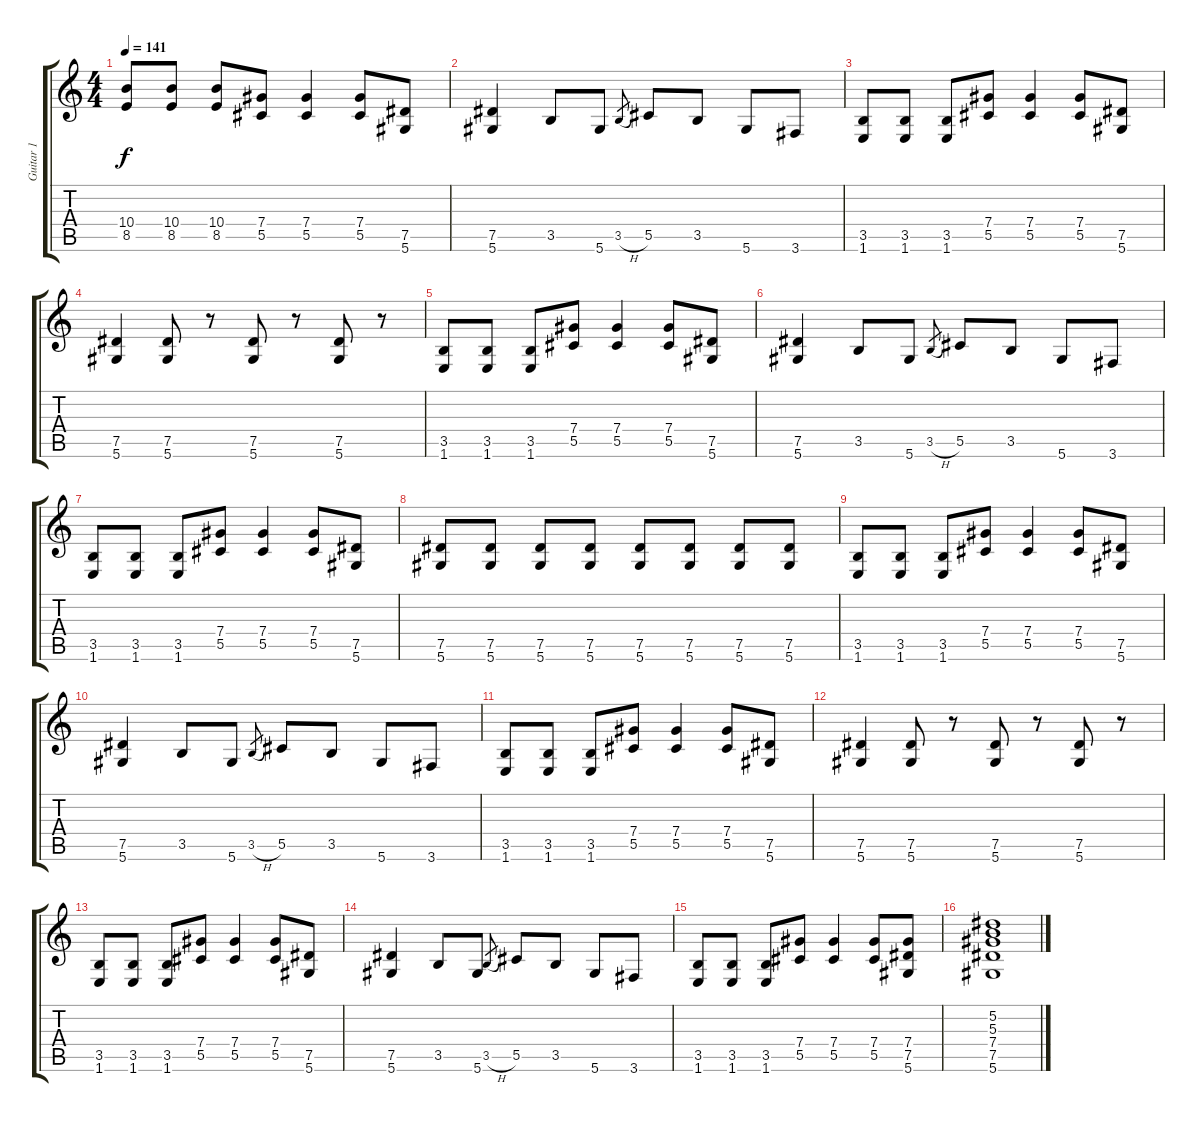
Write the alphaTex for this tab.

\track ("Guitar 1" "Guitar 1") {instrument overdrivenguitar}
\staff {score tabs}
\tuning (Eb4 Bb3 Gb3 Db3 Ab2 Eb2) {hide}
\ts (4 4)
\tempo 141
\clef g2
\ks c
(10.4 8.5).8{dy f} (10.4 8.5).8 (10.4 8.5).8 (7.4 5.5).8 (7.4 5.5).4 (7.4 5.5).8 (7.5 5.6).8 |
(7.5 5.6).4 3.5.8 5.6.8 3.5{h}.8{gr} 5.5.8 3.5.8 5.6.8 3.6.8 |
(3.5 1.6).8 (3.5 1.6).8 (3.5 1.6).8 (7.4 5.5).8 (7.4 5.5).4 (7.4 5.5).8 (7.5 5.6).8 |
(7.5 5.6).4 (7.5 5.6).8 r.8 (7.5 5.6).8 r.8 (7.5 5.6).8 r.8 |
(3.5 1.6).8 (3.5 1.6).8 (3.5 1.6).8 (7.4 5.5).8 (7.4 5.5).4 (7.4 5.5).8 (7.5 5.6).8 |
(7.5 5.6).4 3.5.8 5.6.8 3.5{h}.8{gr} 5.5.8 3.5.8 5.6.8 3.6.8 |
(3.5 1.6).8 (3.5 1.6).8 (3.5 1.6).8 (7.4 5.5).8 (7.4 5.5).4 (7.4 5.5).8 (7.5 5.6).8 |
(7.5 5.6).8 (7.5 5.6).8 (7.5 5.6).8 (7.5 5.6).8 (7.5 5.6).8 (7.5 5.6).8 (7.5 5.6).8 (7.5 5.6).8 |
(3.5 1.6).8 (3.5 1.6).8 (3.5 1.6).8 (7.4 5.5).8 (7.4 5.5).4 (7.4 5.5).8 (7.5 5.6).8 |
(7.5 5.6).4 3.5.8 5.6.8 3.5{h}.8{gr} 5.5.8 3.5.8 5.6.8 3.6.8 |
(3.5 1.6).8 (3.5 1.6).8 (3.5 1.6).8 (7.4 5.5).8 (7.4 5.5).4 (7.4 5.5).8 (7.5 5.6).8 |
(7.5 5.6).4 (7.5 5.6).8 r.8 (7.5 5.6).8 r.8 (7.5 5.6).8 r.8 |
(3.5 1.6).8 (3.5 1.6).8 (3.5 1.6).8 (7.4 5.5).8 (7.4 5.5).4 (7.4 5.5).8 (7.5 5.6).8 |
(7.5 5.6).4 3.5.8 5.6.8 3.5{h}.8{gr} 5.5.8 3.5.8 5.6.8 3.6.8 |
(3.5 1.6).8 (3.5 1.6).8 (3.5 1.6).8 (7.4 5.5).8 (7.4 5.5).4 (7.4 5.5).8 (7.4 7.5 5.6).8 |
(5.2 5.3 7.4 7.5 5.6).1
